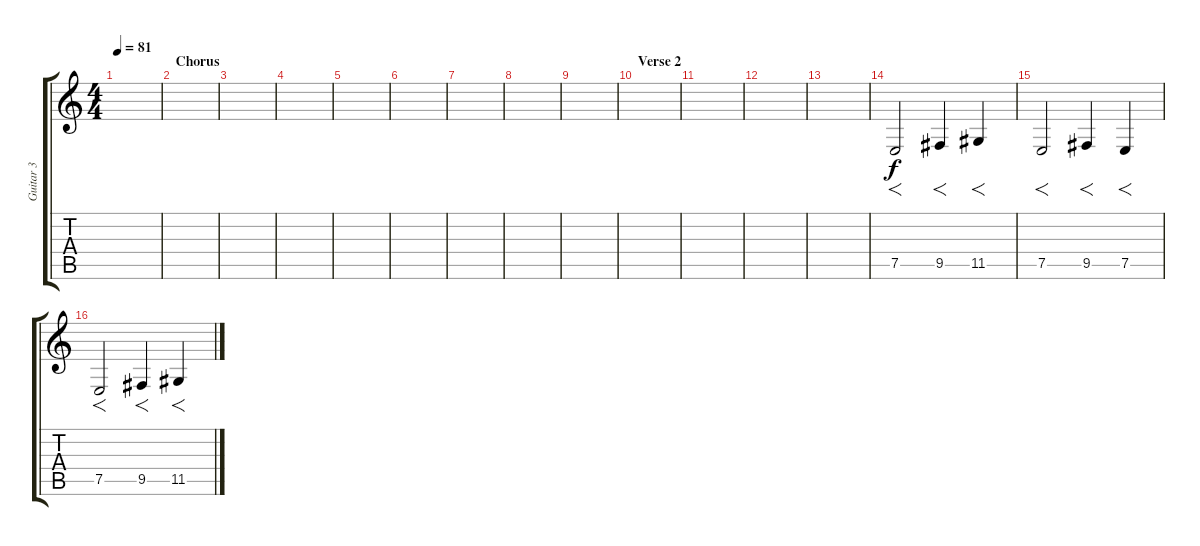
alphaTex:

\track ("Guitar 3" "Guitar 3") {instrument pad6metallic}
\staff {score tabs}
\tuning (E4 B3 G3 D3 A2 D2) {hide}
\ts (4 4)
\tempo 81
\clef g2
\ks c
|
\section ("" "Chorus")
|
|
|
|
|
|
|
|
\section ("" "Verse 2")
|
|
|
|
7.5.2{f} 9.5.4{f} 11.5.4{f} |
7.5.2{f} 9.5.4{f} 7.5.4{f} |
7.5.2{f} 9.5.4{f} 11.5.4{f}
